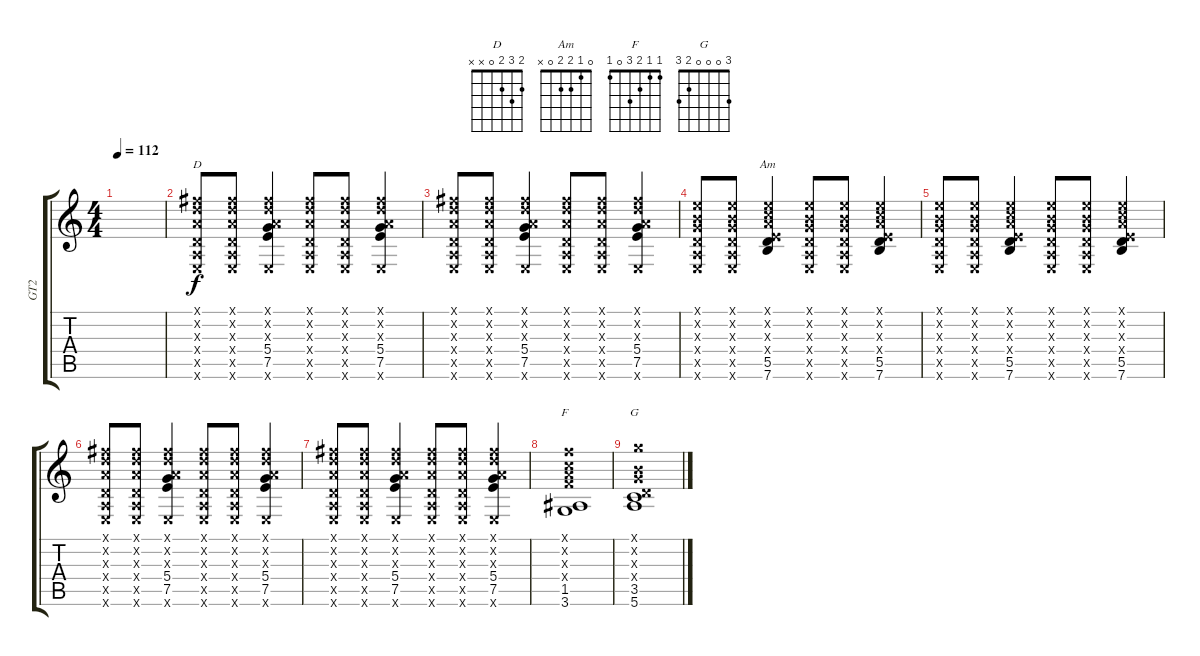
\track ("GT2" "GT2") {instrument overdrivenguitar}
\staff {score tabs}
\tuning (E4 B3 G3 D3 A2 E2) {hide}
\chord ("D" 2 3 2 0 x x)
\chord ("Am" 0 1 2 2 0 x)
\chord ("F" 1 1 2 3 0 1)
\chord ("G" 3 0 0 0 2 3)
\ts (4 4)
\tempo 112
\clef g2
\ks c
|
(2.1{x} 3.2{x} 2.3{x} 0.4{x} 0.5{x} 0.6{x}).8{ch "D"} (2.1{x} 3.2{x} 2.3{x} 0.4{x} 0.5{x} 0.6{x}).8 (2.1{x} 3.2{x} 2.3{x} 5.4 7.5 0.6{x}).4 (2.1{x} 3.2{x} 2.3{x} 0.4{x} 0.5{x} 0.6{x}).8 (2.1{x} 3.2{x} 2.3{x} 0.4{x} 0.5{x} 0.6{x}).8 (2.1{x} 3.2{x} 2.3{x} 5.4 7.5 0.6{x}).4 |
(2.1{x} 3.2{x} 2.3{x} 0.4{x} 0.5{x} 0.6{x}).8 (2.1{x} 3.2{x} 2.3{x} 0.4{x} 0.5{x} 0.6{x}).8 (2.1{x} 3.2{x} 2.3{x} 5.4 7.5 0.6{x}).4 (2.1{x} 3.2{x} 2.3{x} 0.4{x} 0.5{x} 0.6{x}).8 (2.1{x} 3.2{x} 2.3{x} 0.4{x} 0.5{x} 0.6{x}).8 (2.1{x} 3.2{x} 2.3{x} 5.4 7.5 0.6{x}).4 |
(0.1{x} 0.2{x} 0.3{x} 0.4{x} 0.5{x} 0.6{x}).8 (0.1{x} 0.2{x} 0.3{x} 0.4{x} 0.5{x} 0.6{x}).8 (0.1{x} 1.2{x} 2.3{x} 2.4{x} 5.5 7.6).4{ch "Am"} (0.1{x} 0.2{x} 0.3{x} 0.4{x} 0.5{x} 0.6{x}).8 (0.1{x} 0.2{x} 0.3{x} 0.4{x} 0.5{x} 0.6{x}).8 (0.1{x} 1.2{x} 2.3{x} 2.4{x} 5.5 7.6).4 |
(0.1{x} 0.2{x} 0.3{x} 0.4{x} 0.5{x} 0.6{x}).8 (0.1{x} 0.2{x} 0.3{x} 0.4{x} 0.5{x} 0.6{x}).8 (0.1{x} 1.2{x} 2.3{x} 2.4{x} 5.5 7.6).4 (0.1{x} 0.2{x} 0.3{x} 0.4{x} 0.5{x} 0.6{x}).8 (0.1{x} 0.2{x} 0.3{x} 0.4{x} 0.5{x} 0.6{x}).8 (0.1{x} 1.2{x} 2.3{x} 2.4{x} 5.5 7.6).4 |
(2.1{x} 3.2{x} 2.3{x} 0.4{x} 0.5{x} 0.6{x}).8 (2.1{x} 3.2{x} 2.3{x} 0.4{x} 0.5{x} 0.6{x}).8 (2.1{x} 3.2{x} 2.3{x} 5.4 7.5 0.6{x}).4 (2.1{x} 3.2{x} 2.3{x} 0.4{x} 0.5{x} 0.6{x}).8 (2.1{x} 3.2{x} 2.3{x} 0.4{x} 0.5{x} 0.6{x}).8 (2.1{x} 3.2{x} 2.3{x} 5.4 7.5 0.6{x}).4 |
(2.1{x} 3.2{x} 2.3{x} 0.4{x} 0.5{x} 0.6{x}).8 (2.1{x} 3.2{x} 2.3{x} 0.4{x} 0.5{x} 0.6{x}).8 (2.1{x} 3.2{x} 2.3{x} 5.4 7.5 0.6{x}).4 (2.1{x} 3.2{x} 2.3{x} 0.4{x} 0.5{x} 0.6{x}).8 (2.1{x} 3.2{x} 2.3{x} 0.4{x} 0.5{x} 0.6{x}).8 (2.1{x} 3.2{x} 2.3{x} 5.4 7.5 0.6{x}).4 |
(1.1{x} 1.2{x} 2.3{x} 3.4{x} 1.5 3.6).1{ch "F"} |
(3.1{x} 0.2{x} 0.3{x} 0.4{x} 3.5 5.6).1{ch "G"}
